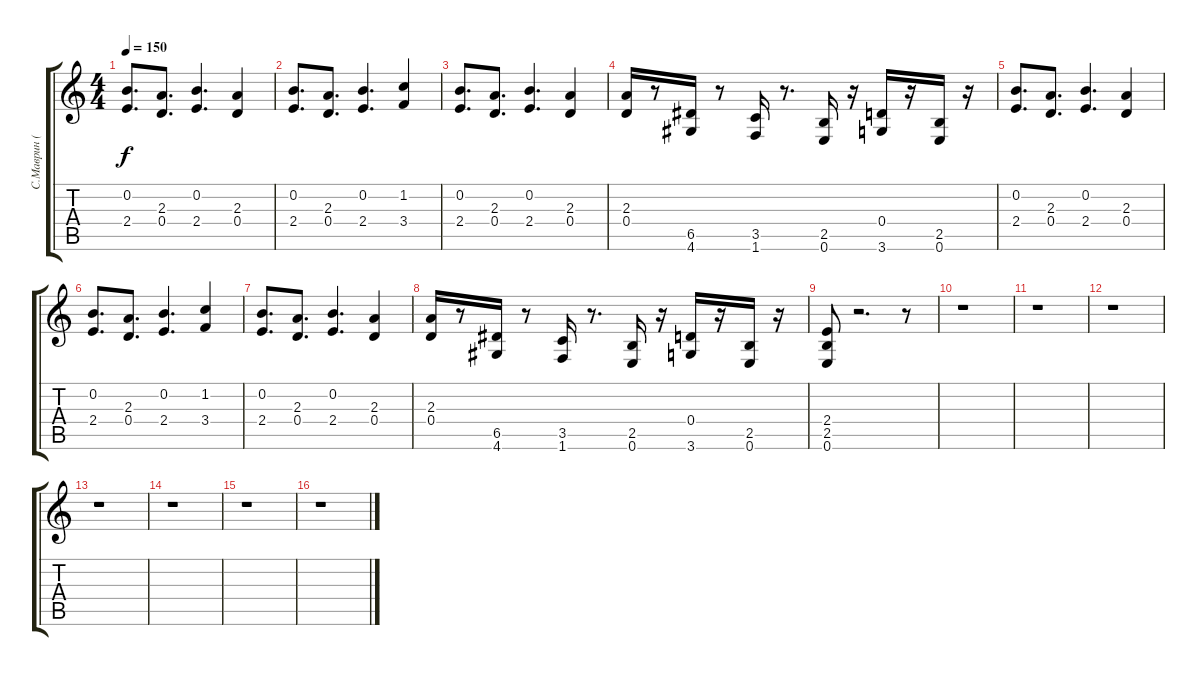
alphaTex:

\track ("С.Маврин (Гитара) 2" "С.Маврин (") {instrument overdrivenguitar}
\staff {score tabs}
\tuning (E4 B3 G3 D3 A2 E2) {hide}
\ts (4 4)
\tempo 150
\clef g2
\ks c
(0.2 2.4).8{d dy f} (2.3 0.4).8{d} (0.2 2.4).4{d} (2.3 0.4).4 |
(0.2 2.4).8{d} (2.3 0.4).8{d} (0.2 2.4).4{d} (1.2 3.4).4 |
(0.2 2.4).8{d} (2.3 0.4).8{d} (0.2 2.4).4{d} (2.3 0.4).4 |
(2.3 0.4).16 r.8 (6.5 4.6).16 r.8 (3.5 1.6).16 r.8{d} (2.5 0.6).16 r.16 (0.4 3.6).16 r.16 (2.5 0.6).16 r.16 |
(0.2 2.4).8{d} (2.3 0.4).8{d} (0.2 2.4).4{d} (2.3 0.4).4 |
(0.2 2.4).8{d} (2.3 0.4).8{d} (0.2 2.4).4{d} (1.2 3.4).4 |
(0.2 2.4).8{d} (2.3 0.4).8{d} (0.2 2.4).4{d} (2.3 0.4).4 |
(2.3 0.4).16 r.8 (6.5 4.6).16 r.8 (3.5 1.6).16 r.8{d} (2.5 0.6).16 r.16 (0.4 3.6).16 r.16 (2.5 0.6).16 r.16 |
(2.4 2.5 0.6).8 r.2{d} r.8 |
r.1 |
r.1 |
r.1 |
r.1 |
r.1 |
r.1 |
r.1
